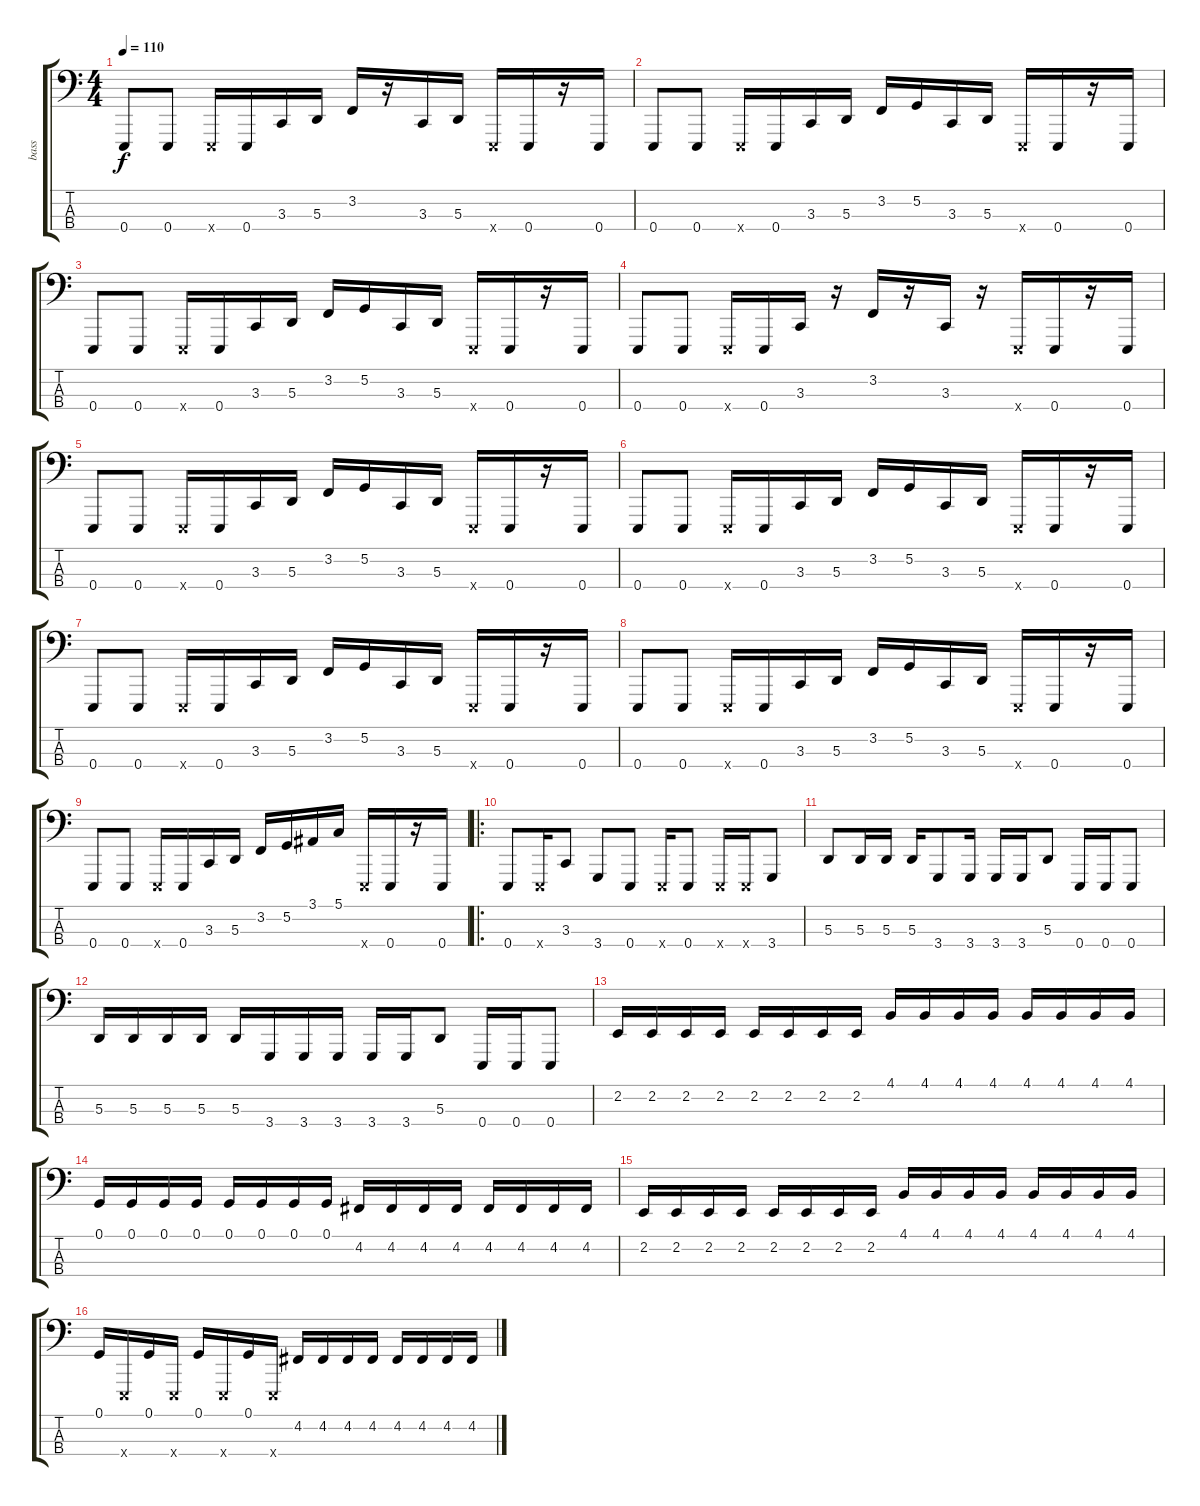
\track ("bass" "bass") {instrument lead8bassandlead}
\staff {score tabs}
\tuning (G2 D2 A1 E1) {hide}
\ts (4 4)
\tempo 110
\clef f4
\ks c
0.4.8{dy f} 0.4.8 0.4{x}.16 0.4.16 3.3.16 5.3.16 3.2.16 r.16 3.3.16 5.3.16 0.4{x}.16 0.4.16 r.16 0.4.16 |
0.4.8 0.4.8 0.4{x}.16 0.4.16 3.3.16 5.3.16 3.2.16 5.2.16 3.3.16 5.3.16 0.4{x}.16 0.4.16 r.16 0.4.16 |
0.4.8 0.4.8 0.4{x}.16 0.4.16 3.3.16 5.3.16 3.2.16 5.2.16 3.3.16 5.3.16 0.4{x}.16 0.4.16 r.16 0.4.16 |
0.4.8 0.4.8 0.4{x}.16 0.4.16 3.3.16 r.16 3.2.16 r.16 3.3.16 r.16 0.4{x}.16 0.4.16 r.16 0.4.16 |
0.4.8 0.4.8 0.4{x}.16 0.4.16 3.3.16 5.3.16 3.2.16 5.2.16 3.3.16 5.3.16 0.4{x}.16 0.4.16 r.16 0.4.16 |
0.4.8 0.4.8 0.4{x}.16 0.4.16 3.3.16 5.3.16 3.2.16 5.2.16 3.3.16 5.3.16 0.4{x}.16 0.4.16 r.16 0.4.16 |
0.4.8 0.4.8 0.4{x}.16 0.4.16 3.3.16 5.3.16 3.2.16 5.2.16 3.3.16 5.3.16 0.4{x}.16 0.4.16 r.16 0.4.16 |
0.4.8 0.4.8 0.4{x}.16 0.4.16 3.3.16 5.3.16 3.2.16 5.2.16 3.3.16 5.3.16 0.4{x}.16 0.4.16 r.16 0.4.16 |
0.4.8 0.4.8 0.4{x}.16 0.4.16 3.3.16 5.3.16 3.2.16 5.2.16 3.1.16 5.1.16 0.4{x}.16 0.4.16 r.16 0.4.16 |
\ro
0.4.8 0.4{x}.16 3.3.8 3.4.8 0.4.8 0.4{x}.16 0.4.8 0.4{x}.16 0.4{x}.16 3.4.8 |
5.3.8{volume 16} 5.3.16 5.3.16 5.3.16 3.4.8 3.4.16 3.4.16 3.4.16 5.3.8 0.4.16 0.4.16 0.4.8 |
5.3.16 5.3.16 5.3.16 5.3.16 5.3.16 3.4.16 3.4.16 3.4.16 3.4.16 3.4.16 5.3.8 0.4.16 0.4.16 0.4.8 |
2.2.16 2.2.16 2.2.16 2.2.16 2.2.16 2.2.16 2.2.16 2.2.16 4.1.16 4.1.16 4.1.16 4.1.16 4.1.16 4.1.16 4.1.16 4.1.16 |
0.1.16 0.1.16 0.1.16 0.1.16 0.1.16 0.1.16 0.1.16 0.1.16 4.2.16 4.2.16 4.2.16 4.2.16 4.2.16 4.2.16 4.2.16 4.2.16 |
2.2.16 2.2.16 2.2.16 2.2.16 2.2.16 2.2.16 2.2.16 2.2.16 4.1.16 4.1.16 4.1.16 4.1.16 4.1.16 4.1.16 4.1.16 4.1.16 |
0.1.16 0.4{x}.16 0.1.16 0.4{x}.16 0.1.16 0.4{x}.16 0.1.16 0.4{x}.16 4.2.16 4.2.16 4.2.16 4.2.16 4.2.16 4.2.16 4.2.16 4.2.16
